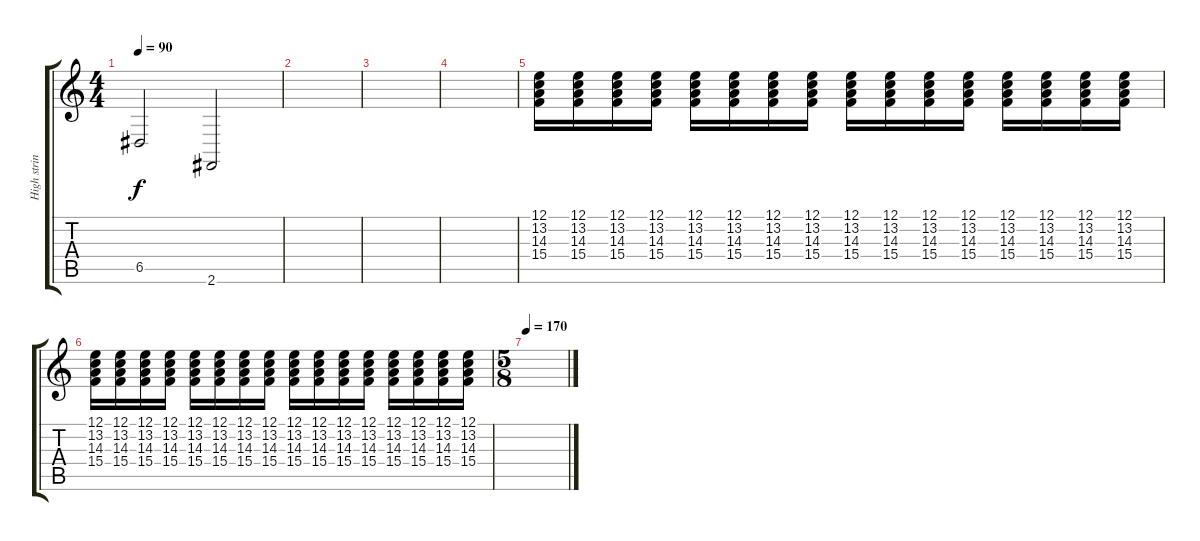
\track ("High strings" "High strin") {instrument viola}
\staff {score tabs}
\tuning (E4 B3 G3 D3 A2 E2) {hide}
\ts (4 4)
\tempo 90
\clef g2
\ks c
6.5.2{dy f} 2.6.2 |
|
|
|
(12.1 13.2 14.3 15.4).16 (12.1 13.2 14.3 15.4).16 (12.1 13.2 14.3 15.4).16 (12.1 13.2 14.3 15.4).16 (12.1 13.2 14.3 15.4).16 (12.1 13.2 14.3 15.4).16 (12.1 13.2 14.3 15.4).16 (12.1 13.2 14.3 15.4).16 (12.1 13.2 14.3 15.4).16 (12.1 13.2 14.3 15.4).16 (12.1 13.2 14.3 15.4).16 (12.1 13.2 14.3 15.4).16 (12.1 13.2 14.3 15.4).16 (12.1 13.2 14.3 15.4).16 (12.1 13.2 14.3 15.4).16 (12.1 13.2 14.3 15.4).16 |
(12.1 13.2 14.3 15.4).16 (12.1 13.2 14.3 15.4).16 (12.1 13.2 14.3 15.4).16 (12.1 13.2 14.3 15.4).16 (12.1 13.2 14.3 15.4).16 (12.1 13.2 14.3 15.4).16 (12.1 13.2 14.3 15.4).16 (12.1 13.2 14.3 15.4).16 (12.1 13.2 14.3 15.4).16 (12.1 13.2 14.3 15.4).16 (12.1 13.2 14.3 15.4).16 (12.1 13.2 14.3 15.4).16 (12.1 13.2 14.3 15.4).16 (12.1 13.2 14.3 15.4).16 (12.1 13.2 14.3 15.4).16 (12.1 13.2 14.3 15.4).16 |
\ts (5 8)
\tempo 170
